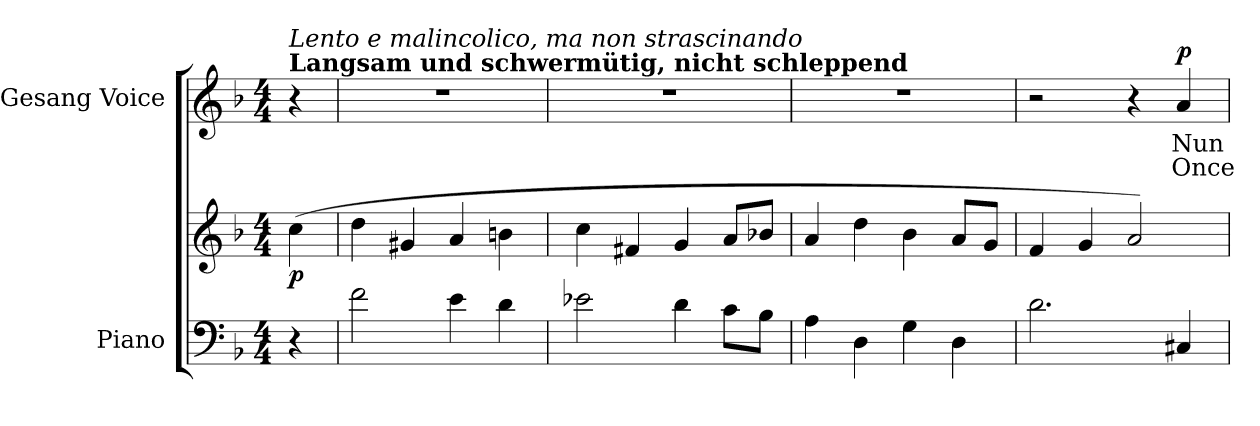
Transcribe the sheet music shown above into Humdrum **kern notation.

**kern	**kern	**dynam	**kern	**text	**text	**dynam
*part2	*part2	*part2	*part1	*part1	*part1	*part1
*staff3	*staff2	*staff2/3	*staff1	*staff1	*staff1	*staff1
*I"Piano	*	*	*I"Gesang Voice	*	*	*
*I'Pno	*	*	*	*	*	*
*clefF4	*clefG2	*	*clefG2	*	*	*
*k[b-]	*k[b-]	*	*k[b-]	*	*	*
*M4/4	*M4/4	*	*M4/4	*	*	*
*MM56	*MM56	*	*MM56	*	*	*
=1	=1	=1	=1	=1	=1	=1
!	!	!	!LO:TX:a:B:t=Langsam und schwermütig, nicht schleppend	!	!	!
!	!	!	!LO:TX:a:i:t=Lento e malincolico, ma non strascinando	!	!	!
!	!	!LO:DY:b	!	!	!	!
4r	(4cc\	p	4r	.	.	.
=2	=2	=2	=2	=2	=2	=2
2f\	4dd\	.	1r	.	.	.
.	4g#X/	.	.	.	.	.
4e\	4a/	.	.	.	.	.
4d\	4bn\	.	.	.	.	.
=3	=3	=3	=3	=3	=3	=3
2e-X\	4cc\	.	1r	.	.	.
.	4f#X/	.	.	.	.	.
4d\	4g/	.	.	.	.	.
8c\L	8a/L	.	.	.	.	.
8B-\J	8b-X/J	.	.	.	.	.
=4	=4	=4	=4	=4	=4	=4
4A\	4a/	.	1r	.	.	.
4D\	4dd\	.	.	.	.	.
4G\	4b-\	.	.	.	.	.
4D\	8a/L	.	.	.	.	.
.	8g/J	.	.	.	.	.
=5	=5	=5	=5	=5	=5	=5
2.d\	4f/	.	2r	.	.	.
.	4g/	.	.	.	.	.
.	2a/)	.	4r	.	.	.
!	!	!	!	!LO:LY:b	!LO:LY:b	!LO:DY:a
4C#X/	.	.	4a/	Nun	Once	p
=	=	=	=	=	=	=
*-	*-	*-	*-	*-	*-	*-
